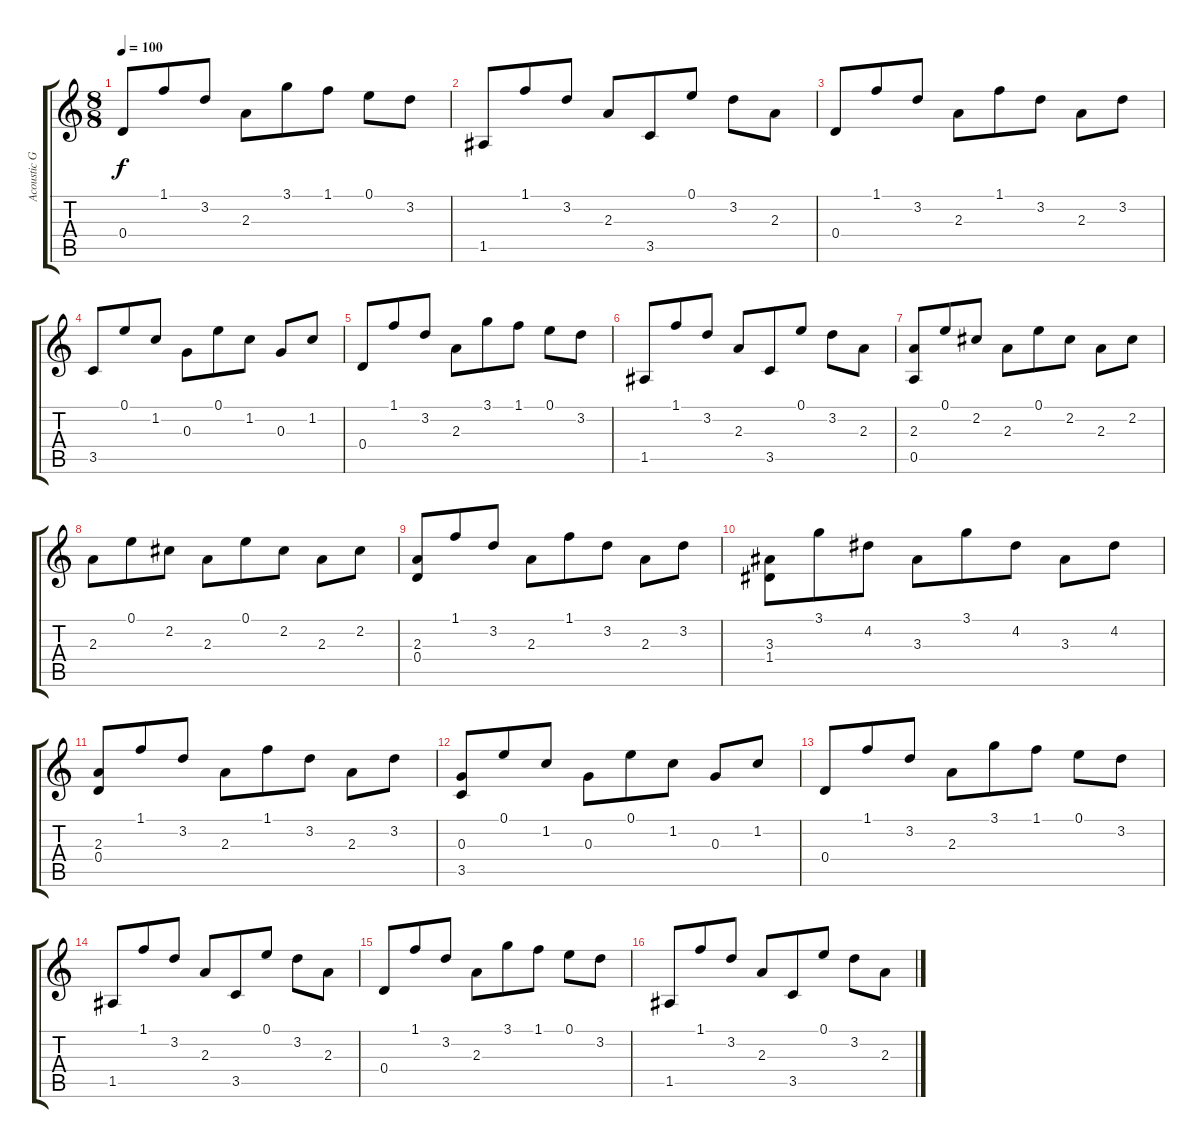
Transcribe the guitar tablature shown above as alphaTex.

\track ("Acoustic Guitar" "Acoustic G") {instrument acousticguitarsteel}
\staff {score tabs}
\tuning (E4 B3 G3 D3 A2 E2) {hide}
\ts (8 8)
\tempo 100
\clef g2
\ks c
0.4.8{dy f} 1.1.8 3.2.8 2.3.8 3.1.8 1.1.8 0.1.8 3.2.8 |
1.5.8 1.1.8 3.2.8 2.3.8 3.5.8 0.1.8 3.2.8 2.3.8 |
0.4.8 1.1.8 3.2.8 2.3.8 1.1.8 3.2.8 2.3.8 3.2.8 |
3.5.8 0.1.8 1.2.8 0.3.8 0.1.8 1.2.8 0.3.8 1.2.8 |
0.4.8 1.1.8 3.2.8 2.3.8 3.1.8 1.1.8 0.1.8 3.2.8 |
1.5.8 1.1.8 3.2.8 2.3.8 3.5.8 0.1.8 3.2.8 2.3.8 |
(2.3 0.5).8 0.1.8 2.2.8 2.3.8 0.1.8 2.2.8 2.3.8 2.2.8 |
2.3.8 0.1.8 2.2.8 2.3.8 0.1.8 2.2.8 2.3.8 2.2.8 |
(2.3 0.4).8 1.1.8 3.2.8 2.3.8 1.1.8 3.2.8 2.3.8 3.2.8 |
(3.3 1.4).8 3.1.8 4.2.8 3.3.8 3.1.8 4.2.8 3.3.8 4.2.8 |
(2.3 0.4).8 1.1.8 3.2.8 2.3.8 1.1.8 3.2.8 2.3.8 3.2.8 |
(0.3 3.5).8 0.1.8 1.2.8 0.3.8 0.1.8 1.2.8 0.3.8 1.2.8 |
0.4.8 1.1.8 3.2.8 2.3.8 3.1.8 1.1.8 0.1.8 3.2.8 |
1.5.8 1.1.8 3.2.8 2.3.8 3.5.8 0.1.8 3.2.8 2.3.8 |
0.4.8 1.1.8 3.2.8 2.3.8 3.1.8 1.1.8 0.1.8 3.2.8 |
1.5.8 1.1.8 3.2.8 2.3.8 3.5.8 0.1.8 3.2.8 2.3.8
